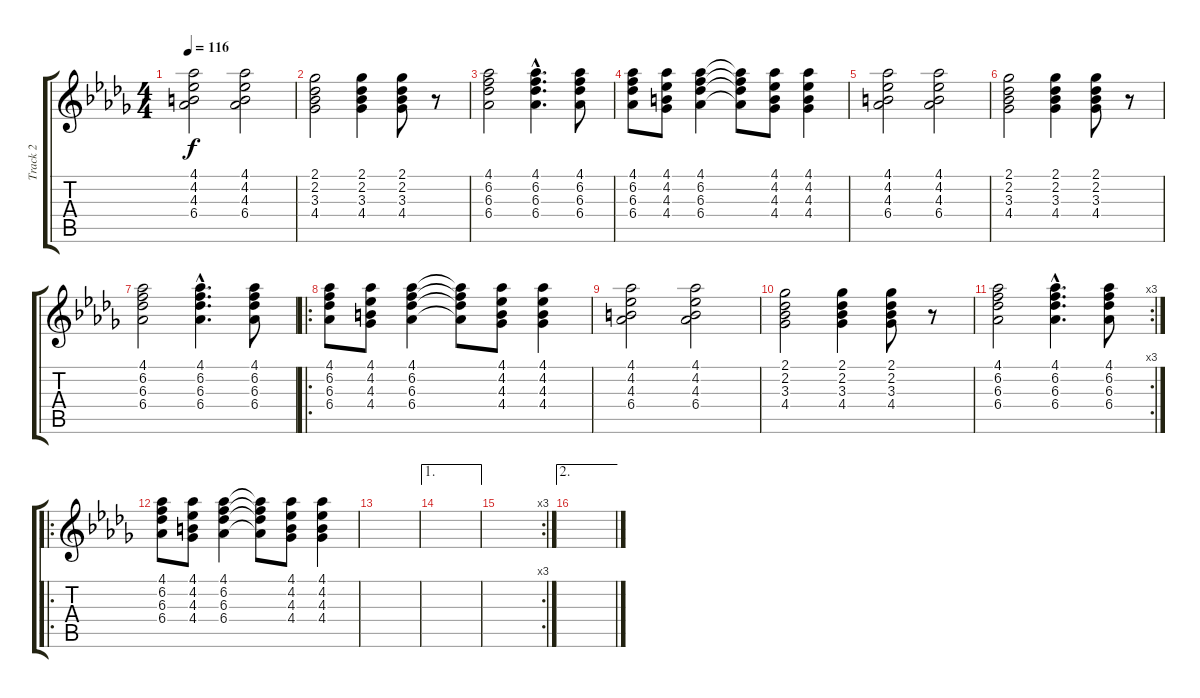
\track ("Track 2" "Track 2") {instrument acousticguitarsteel}
\staff {score tabs}
\tuning (E4 B3 G3 D3 A2 E2) {hide}
\ts (4 4)
\tempo 116
\clef g2
\ks db
(4.1 4.2 4.3 6.4).2{dy f instrument electricguitarclean} (4.1 4.2 4.3 6.4).2 |
(2.1 2.2 3.3 4.4).2 (2.1 2.2 3.3 4.4).4 (2.1 2.2 3.3 4.4).8 r.8 |
(4.1 6.2 6.3 6.4).2 (4.1{hac} 6.2{hac} 6.3{hac} 6.4{hac}).4{d} (4.1 6.2 6.3 6.4).8 |
(4.1 6.2 6.3 6.4).8 (4.1 4.2 4.3 4.4).8 (4.1 6.2 6.3 6.4).4 (4.1{t} 6.2{t} 6.3{t} 6.4{t}).8 (4.1 4.2 4.3 4.4).8 (4.1 4.2 4.3 4.4).4 |
(4.1 4.2 4.3 6.4).2{instrument electricguitarclean} (4.1 4.2 4.3 6.4).2 |
(2.1 2.2 3.3 4.4).2 (2.1 2.2 3.3 4.4).4 (2.1 2.2 3.3 4.4).8 r.8 |
(4.1 6.2 6.3 6.4).2 (4.1{hac} 6.2{hac} 6.3{hac} 6.4{hac}).4{d} (4.1 6.2 6.3 6.4).8 |
\ro
(4.1 6.2 6.3 6.4).8 (4.1 4.2 4.3 4.4).8 (4.1 6.2 6.3 6.4).4 (4.1{t} 6.2{t} 6.3{t} 6.4{t}).8 (4.1 4.2 4.3 4.4).8 (4.1 4.2 4.3 4.4).4 |
(4.1 4.2 4.3 6.4).2{instrument electricguitarclean} (4.1 4.2 4.3 6.4).2 |
(2.1 2.2 3.3 4.4).2 (2.1 2.2 3.3 4.4).4 (2.1 2.2 3.3 4.4).8 r.8 |
\rc 3
(4.1 6.2 6.3 6.4).2 (4.1{hac} 6.2{hac} 6.3{hac} 6.4{hac}).4{d} (4.1 6.2 6.3 6.4).8 |
\ro
(4.1 6.2 6.3 6.4).8 (4.1 4.2 4.3 4.4).8 (4.1 6.2 6.3 6.4).4 (4.1{t} 6.2{t} 6.3{t} 6.4{t}).8 (4.1 4.2 4.3 4.4).8 (4.1 4.2 4.3 4.4).4 |
|
\ae 1
|
\rc 3
|
\ae 2
